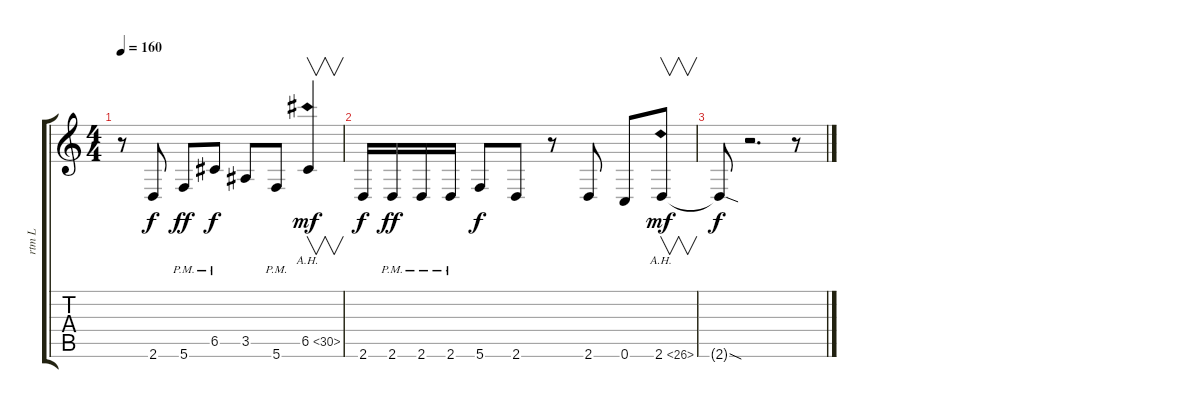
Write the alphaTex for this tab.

\track ("rtm L" "rtm L") {instrument overdrivenguitar}
\staff {score tabs}
\tuning (D4 A3 F3 C3 G2 C2) {hide}
\ts (4 4)
\tempo 160
\clef g2
\ks c
r.8{dy f} 2.6.8 5.6{pm}.8{dy ff} 6.5{pm}.8{dy f} 3.5.8 5.6{pm}.8 6.5{ah 24}.4{v dy mf} |
2.6.16{dy f} 2.6{pm}.16{dy ff} 2.6{pm}.16 2.6{pm}.16 5.6.8{dy f} 2.6.8 r.8 2.6.8 0.6.8 2.6{ah 24}.8{v dy mf} |
2.6{sod t}.8{dy f} r.2{d} r.8
